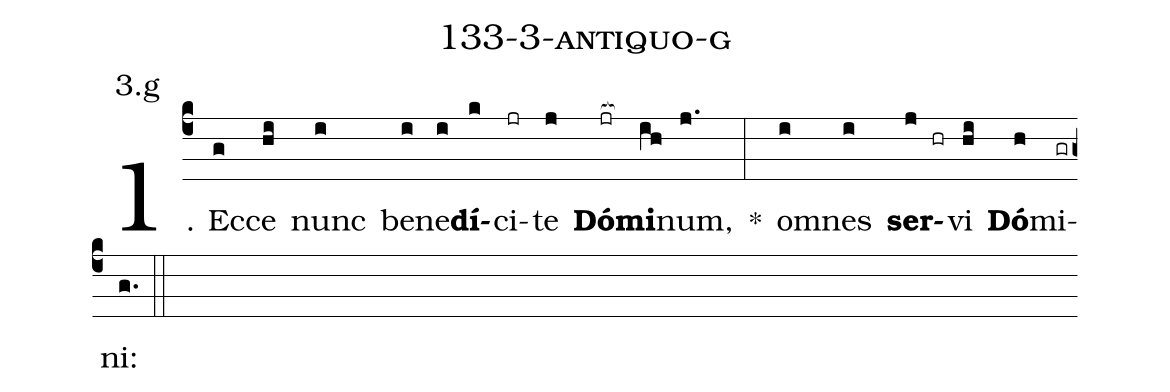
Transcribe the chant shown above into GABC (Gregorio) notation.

name: 133-3-antiquo-g;
annotation: 3.g;
%%
(c4)1. Ec(g)ce(hi) nunc(i) be(i)ne(i)<b>dí</b>(k)ci(jr)te(j) <b>Dó</b>(jr[ocb:1{])<b>mi</b>(ih[ocb:0}])num,(j.) *(:) om(i)nes(i) <b>ser</b>(j hr)vi(hi) <b>Dó</b>(h)mi(gr)ni:(g.) (::)
